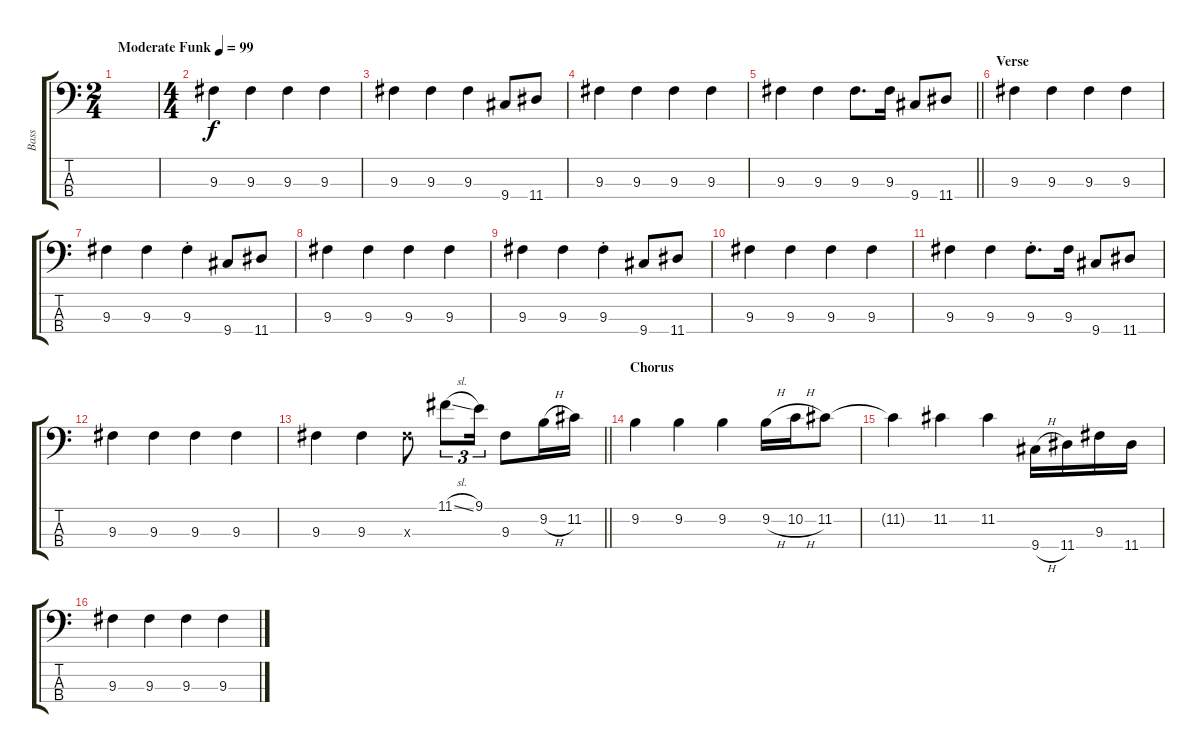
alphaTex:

\track ("Bass" "Bass") {instrument electricbassfinger}
\staff {score tabs}
\tuning (G2 D2 A1 E1) {hide}
\ts (2 4)
\tempo (99 "Moderate Funk")
\clef f4
\ks c
|
\ts (4 4)
9.3.4 9.3.4 9.3.4 9.3.4 |
9.3.4 9.3.4 9.3.4 9.4.8 11.4.8 |
9.3.4 9.3.4 9.3.4 9.3.4 |
\barLineRight lightlight
9.3.4 9.3.4 9.3.8{d} 9.3.16 9.4.8 11.4.8 |
\section ("" "Verse")
9.3.4 9.3.4 9.3.4 9.3.4 |
9.3.4 9.3.4 9.3{st}.4 9.4.8 11.4.8 |
9.3.4 9.3.4 9.3.4 9.3.4 |
9.3.4 9.3.4 9.3{st}.4 9.4.8 11.4.8 |
9.3.4 9.3.4 9.3.4 9.3.4 |
9.3.4 9.3.4 9.3{st}.8{d} 9.3.16 9.4.8 11.4.8 |
9.3.4 9.3.4 9.3.4 9.3.4 |
\barLineRight lightlight
9.3.4 9.3.4 9.3{x}.8 11.1{sl}.8{tu (3 2)} 9.1.16{tu (3 2)} 9.3.8 9.2{h}.16 11.2.16 |
\section ("" "Chorus")
9.2.4 9.2.4 9.2.4 9.2{h}.16 10.2{h}.16 11.2.8 |
11.2{t}.4 11.2.4 11.2.4 9.4{h}.16 11.4.16 9.3.16 11.4.16 |
9.3.4 9.3.4 9.3.4 9.3.4
